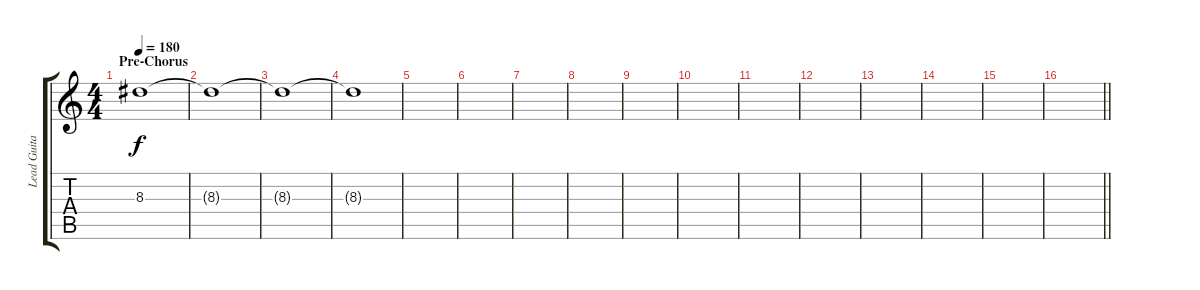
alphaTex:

\track ("Lead Guitar" "Lead Guita") {instrument overdrivenguitar}
\staff {score tabs}
\tuning (E4 B3 G3 D3 A2 E2) {hide}
\ts (4 4)
\section ("" "Pre-Chorus")
\tempo 180
\clef g2
\ks c
8.3.1{dy f volume 0} |
8.3{t}.1 |
8.3{t}.1 |
8.3{t}.1 |
|
|
|
|
|
|
|
|
|
|
|
\barLineRight lightlight
